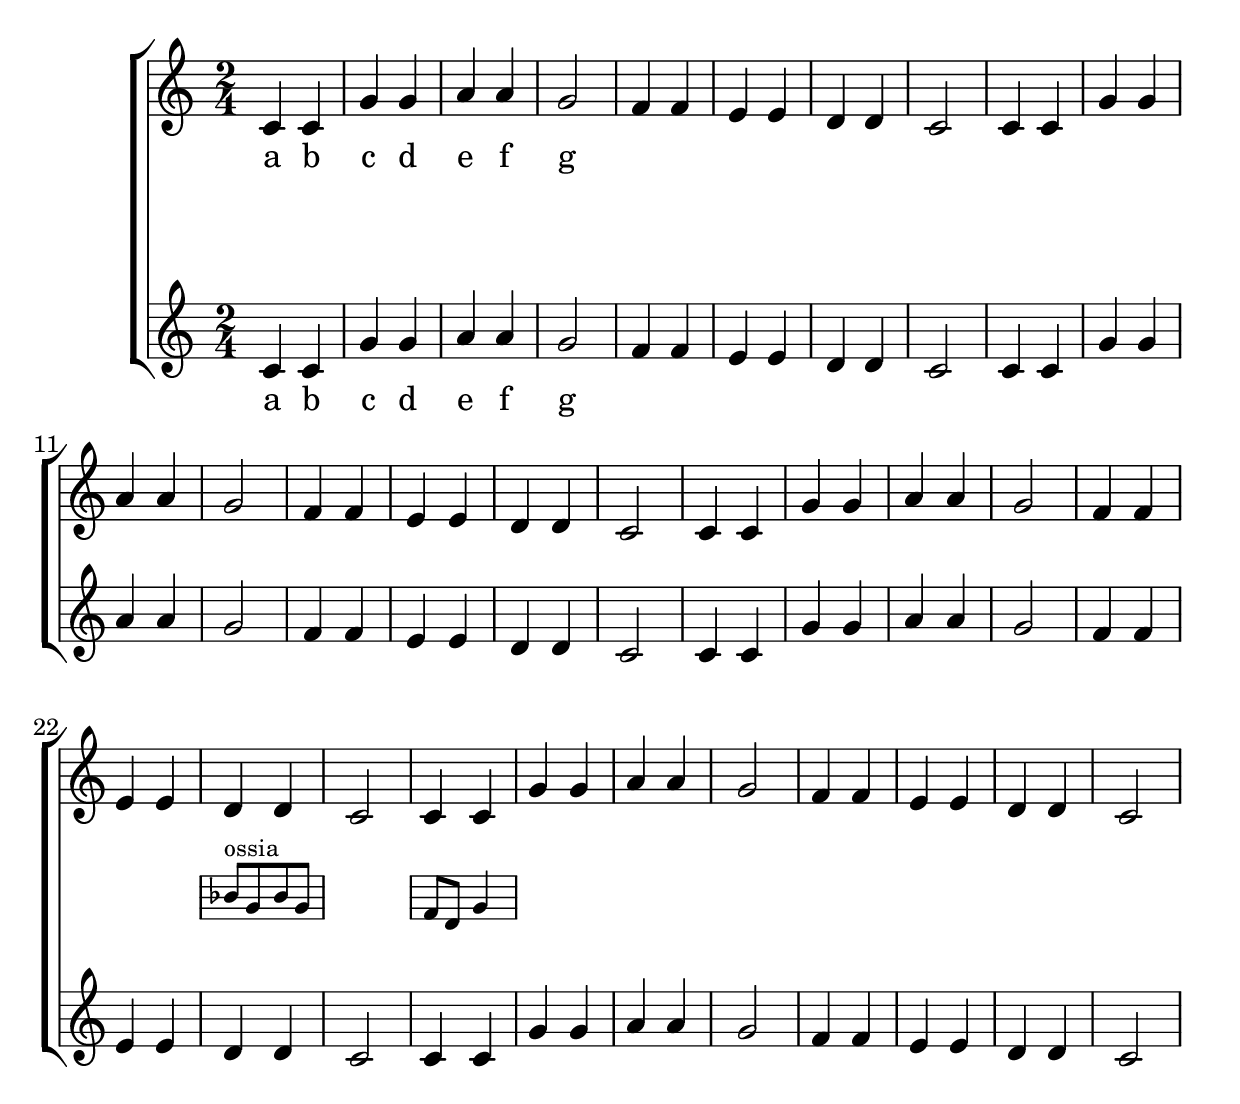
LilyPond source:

\version "2.10"

#(set-global-staff-size 26)

<<
  \new ChoirStaff
  {
    <<
      \new Staff \relative
      {
        \time 2/4
        c4 c g' g a a g2
        f4 f e e d d c2
        c4 c g' g a a g2
        f4 f e e d d c2
        c4 c g' g a a g2
        f4 f e e d d c2
        c4 c g' g a a g2
        f4 f e e d d c2
      }
      \addlyrics {
        a b c d e f g
      }
      \new Staff \with
      {
        \remove "Time_signature_engraver"
        \remove "Clef_engraver"
        fontSize = #-2
        \override StaffSymbol #'staff-space = #(magstep -2)
        firstClef = ##f
      }
      \relative c'' {
        \stopStaff
        \skip 2*22

        \startStaff
        \clef treble
        bes8[^"ossia" g bes g]
        \stopStaff

        s2

        \startStaff
        f8 d g4 
      }
      \new Staff ="music" \relative
      {
        \time 2/4
        c4 c g' g a a g2
        f4 f e e d d c2
        c4 c g' g a a g2
        f4 f e e d d c2
        c4 c g' g a a g2
        f4 f e e d d c2
        c4 c g' g a a g2
        f4 f e e d d c2
      }
      \addlyrics {
        a b c d e f g
      }
    >>
  }
>>
\layout {
  \context { \RemoveEmptyStaffContext }
}
